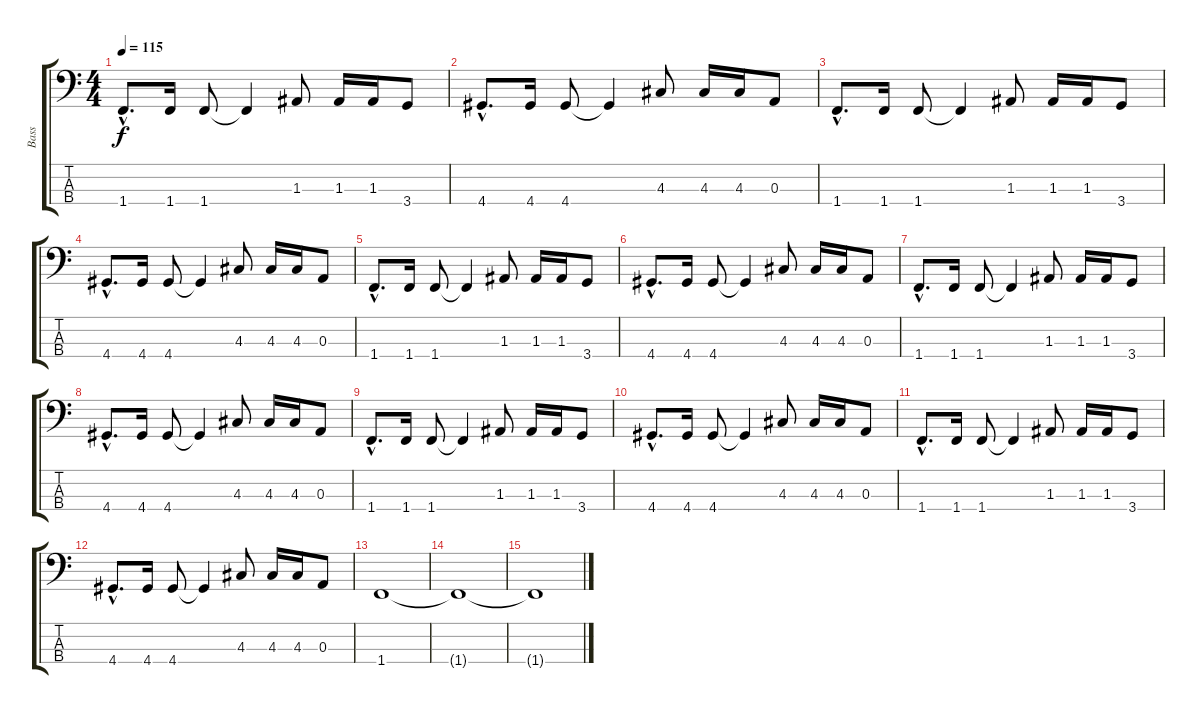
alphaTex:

\track ("Bass" "Bass") {instrument electricbasspick}
\staff {score tabs}
\tuning (G2 D2 A1 E1) {hide}
\ts (4 4)
\tempo 115
\clef f4
\ks c
1.4{hac}.8{d dy f} 1.4.16 1.4.8 1.4{t}.4 1.3.8 1.3.16 1.3.16 3.4.8 |
4.4{hac}.8{d} 4.4.16 4.4.8 4.4{t}.4 4.3.8 4.3.16 4.3.16 0.3.8 |
1.4{hac}.8{d} 1.4.16 1.4.8 1.4{t}.4 1.3.8 1.3.16 1.3.16 3.4.8 |
4.4{hac}.8{d} 4.4.16 4.4.8 4.4{t}.4 4.3.8 4.3.16 4.3.16 0.3.8 |
1.4{hac}.8{d} 1.4.16 1.4.8 1.4{t}.4 1.3.8 1.3.16 1.3.16 3.4.8 |
4.4{hac}.8{d} 4.4.16 4.4.8 4.4{t}.4 4.3.8 4.3.16 4.3.16 0.3.8 |
1.4{hac}.8{d} 1.4.16 1.4.8 1.4{t}.4 1.3.8 1.3.16 1.3.16 3.4.8 |
4.4{hac}.8{d} 4.4.16 4.4.8 4.4{t}.4 4.3.8 4.3.16 4.3.16 0.3.8 |
1.4{hac}.8{d} 1.4.16 1.4.8 1.4{t}.4 1.3.8 1.3.16 1.3.16 3.4.8 |
4.4{hac}.8{d} 4.4.16 4.4.8 4.4{t}.4 4.3.8 4.3.16 4.3.16 0.3.8 |
1.4{hac}.8{d} 1.4.16 1.4.8 1.4{t}.4 1.3.8 1.3.16 1.3.16 3.4.8 |
4.4{hac}.8{d} 4.4.16 4.4.8 4.4{t}.4 4.3.8 4.3.16 4.3.16 0.3.8 |
1.4.1 |
1.4{t}.1 |
1.4{t}.1
